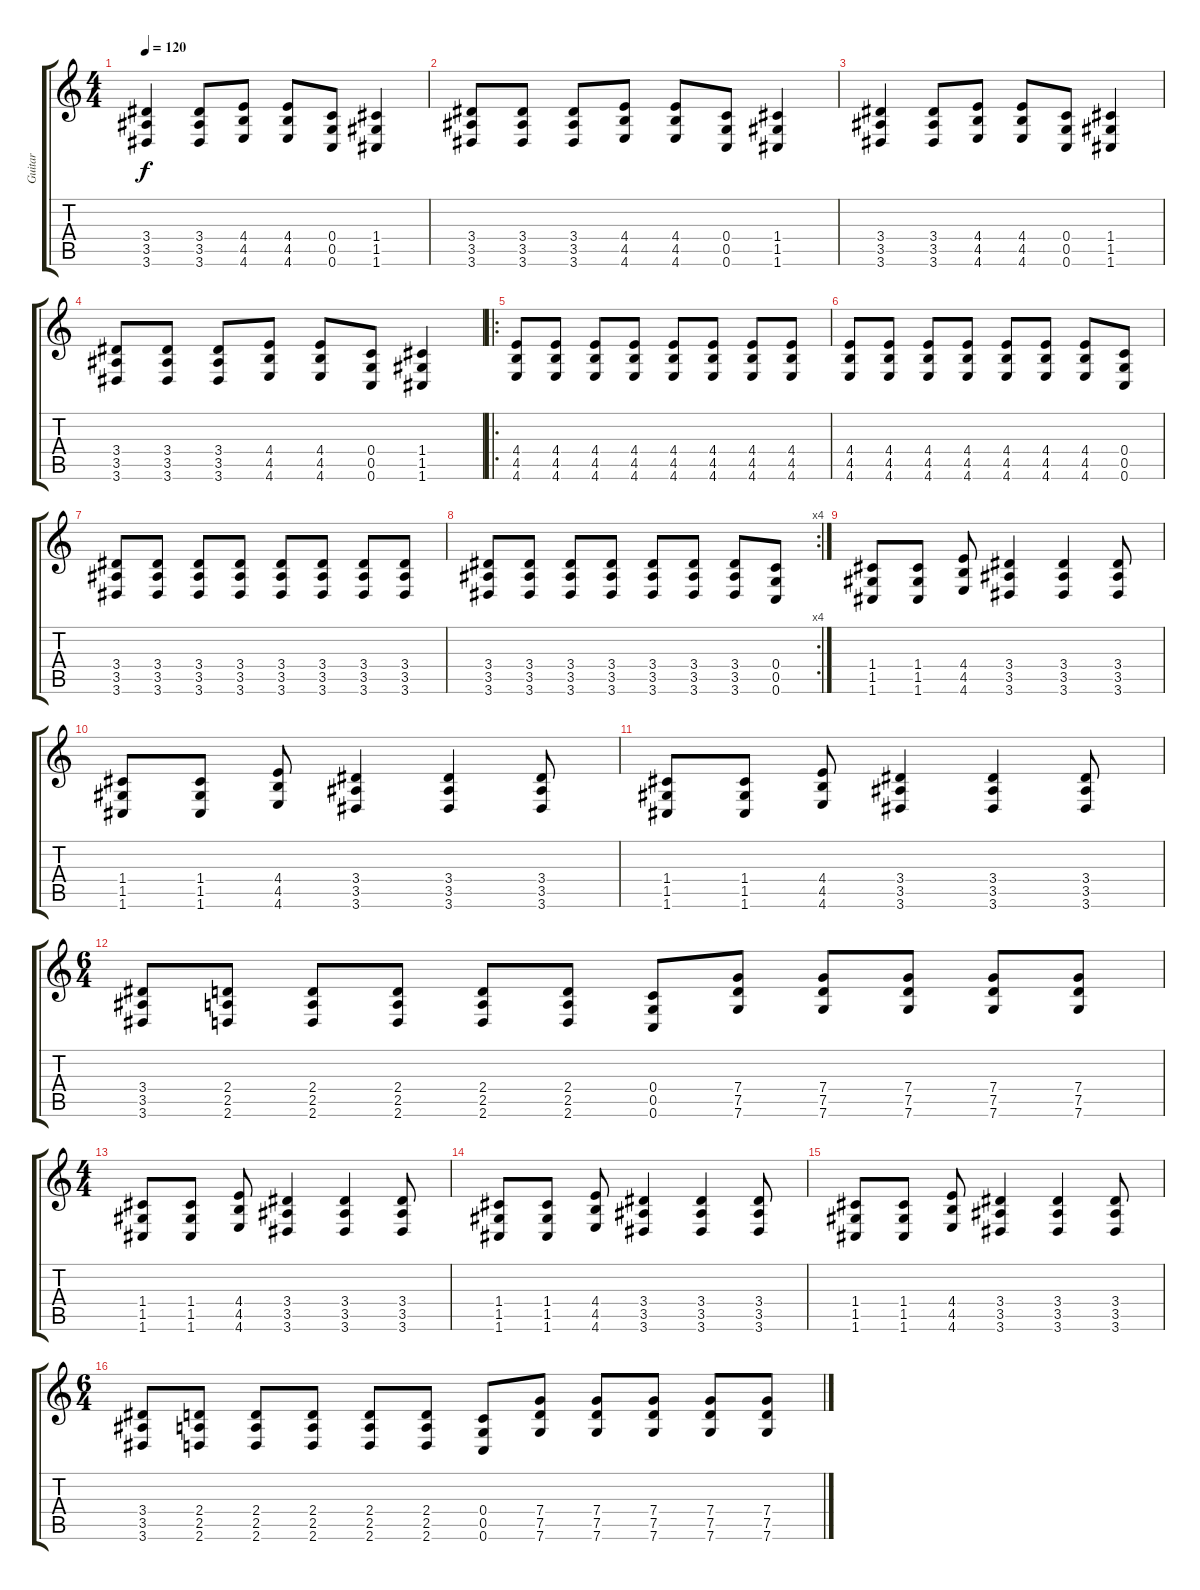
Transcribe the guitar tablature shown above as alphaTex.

\track ("Guitar" "Guitar") {instrument distortionguitar}
\staff {score tabs}
\tuning (D4 A3 F3 C3 G2 C2) {hide}
\ts (4 4)
\tempo 120
\clef g2
\ks c
(3.4 3.5 3.6).4{dy f} (3.4 3.5 3.6).8 (4.4 4.5 4.6).8 (4.4 4.5 4.6).8 (0.4 0.5 0.6).8 (1.4 1.5 1.6).4 |
(3.4 3.5 3.6).8 (3.4 3.5 3.6).8 (3.4 3.5 3.6).8 (4.4 4.5 4.6).8 (4.4 4.5 4.6).8 (0.4 0.5 0.6).8 (1.4 1.5 1.6).4 |
(3.4 3.5 3.6).4 (3.4 3.5 3.6).8 (4.4 4.5 4.6).8 (4.4 4.5 4.6).8 (0.4 0.5 0.6).8 (1.4 1.5 1.6).4 |
(3.4 3.5 3.6).8 (3.4 3.5 3.6).8 (3.4 3.5 3.6).8 (4.4 4.5 4.6).8 (4.4 4.5 4.6).8 (0.4 0.5 0.6).8 (1.4 1.5 1.6).4 |
\ro
(4.4 4.5 4.6).8 (4.4 4.5 4.6).8 (4.4 4.5 4.6).8 (4.4 4.5 4.6).8 (4.4 4.5 4.6).8 (4.4 4.5 4.6).8 (4.4 4.5 4.6).8 (4.4 4.5 4.6).8 |
(4.4 4.5 4.6).8 (4.4 4.5 4.6).8 (4.4 4.5 4.6).8 (4.4 4.5 4.6).8 (4.4 4.5 4.6).8 (4.4 4.5 4.6).8 (4.4 4.5 4.6).8 (0.4 0.5 0.6).8 |
(3.4 3.5 3.6).8 (3.4 3.5 3.6).8 (3.4 3.5 3.6).8 (3.4 3.5 3.6).8 (3.4 3.5 3.6).8 (3.4 3.5 3.6).8 (3.4 3.5 3.6).8 (3.4 3.5 3.6).8 |
\rc 4
(3.4 3.5 3.6).8 (3.4 3.5 3.6).8 (3.4 3.5 3.6).8 (3.4 3.5 3.6).8 (3.4 3.5 3.6).8 (3.4 3.5 3.6).8 (3.4 3.5 3.6).8 (0.4 0.5 0.6).8 |
(1.4 1.5 1.6).8 (1.4 1.5 1.6).8 (4.4 4.5 4.6).8 (3.4 3.5 3.6).4 (3.4 3.5 3.6).4 (3.4 3.5 3.6).8 |
(1.4 1.5 1.6).8 (1.4 1.5 1.6).8 (4.4 4.5 4.6).8 (3.4 3.5 3.6).4 (3.4 3.5 3.6).4 (3.4 3.5 3.6).8 |
(1.4 1.5 1.6).8 (1.4 1.5 1.6).8 (4.4 4.5 4.6).8 (3.4 3.5 3.6).4 (3.4 3.5 3.6).4 (3.4 3.5 3.6).8 |
\ts (6 4)
(3.4 3.5 3.6).8 (2.4 2.5 2.6).8 (2.4 2.5 2.6).8 (2.4 2.5 2.6).8 (2.4 2.5 2.6).8 (2.4 2.5 2.6).8 (0.4 0.5 0.6).8 (7.4 7.5 7.6).8 (7.4 7.5 7.6).8 (7.4 7.5 7.6).8 (7.4 7.5 7.6).8 (7.4 7.5 7.6).8 |
\ts (4 4)
(1.4 1.5 1.6).8 (1.4 1.5 1.6).8 (4.4 4.5 4.6).8 (3.4 3.5 3.6).4 (3.4 3.5 3.6).4 (3.4 3.5 3.6).8 |
(1.4 1.5 1.6).8 (1.4 1.5 1.6).8 (4.4 4.5 4.6).8 (3.4 3.5 3.6).4 (3.4 3.5 3.6).4 (3.4 3.5 3.6).8 |
(1.4 1.5 1.6).8 (1.4 1.5 1.6).8 (4.4 4.5 4.6).8 (3.4 3.5 3.6).4 (3.4 3.5 3.6).4 (3.4 3.5 3.6).8 |
\ts (6 4)
(3.4 3.5 3.6).8 (2.4 2.5 2.6).8 (2.4 2.5 2.6).8 (2.4 2.5 2.6).8 (2.4 2.5 2.6).8 (2.4 2.5 2.6).8 (0.4 0.5 0.6).8 (7.4 7.5 7.6).8 (7.4 7.5 7.6).8 (7.4 7.5 7.6).8 (7.4 7.5 7.6).8 (7.4 7.5 7.6).8
